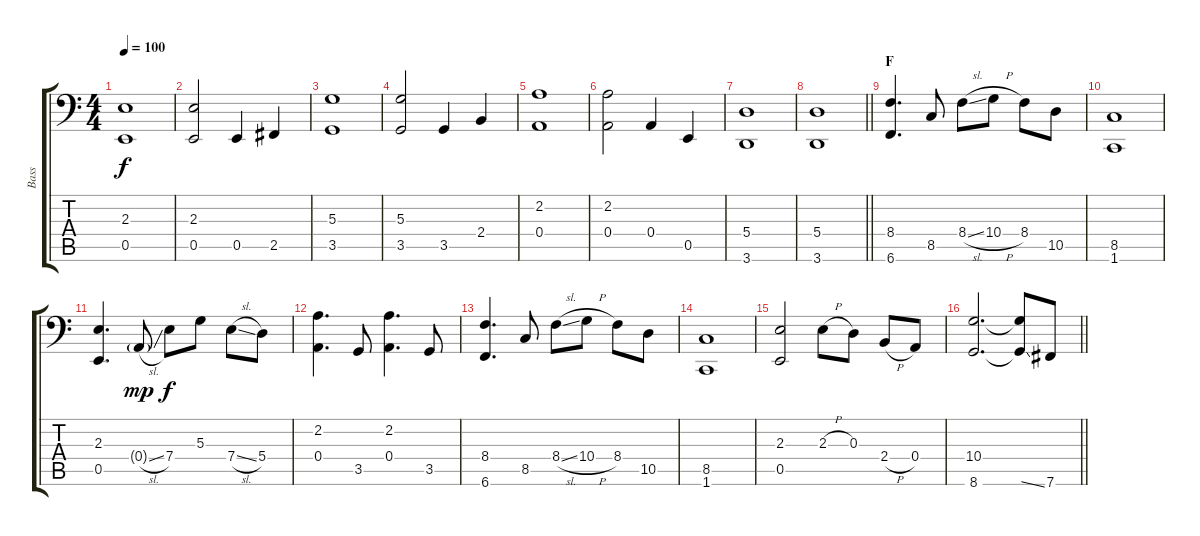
\track ("Bass" "Bass") {instrument electricbassfinger}
\staff {score tabs}
\tuning (C3 G2 D2 A1 E1 B0) {hide}
\ts (4 4)
\tempo 100
\clef f4
\ks c
(2.3 0.5).1{dy f} |
(2.3 0.5).2 0.5.4 2.5.4 |
(5.3 3.5).1 |
(5.3 3.5).2 3.5.4 2.4.4 |
(2.2 0.4).1 |
(2.2 0.4).2 0.4.4 0.5.4 |
(5.4 3.6).1 |
\barLineRight lightlight
(5.4 3.6).1 |
\section ("" "F")
(8.4 6.6).4{d} 8.5.8 8.4{sl}.8 10.4{h}.8 8.4.8 10.5.8 |
(8.5 1.6).1 |
(2.3 0.5).4{d} 0.4{sl g}.8{dy mp} 7.4.8{dy f} 5.3.8 7.4{sl}.8 5.4.8 |
(2.2 0.4).4{d} 3.5.8 (2.2 0.4).4{d} 3.5.8 |
(8.4 6.6).4{d} 8.5.8 8.4{sl}.8 10.4{h}.8 8.4.8 10.5.8 |
(8.5 1.6).1 |
(2.3 0.5).2 2.3{h}.8 0.3.8 2.4{h}.8 0.4.8 |
\barLineRight lightlight
(10.4 8.6).2{d} (10.4{t} 8.6{ss t}).8 7.6{ss}.8
